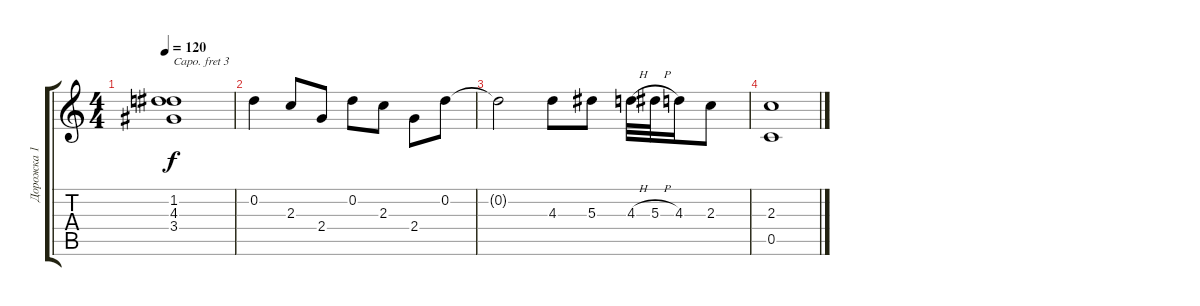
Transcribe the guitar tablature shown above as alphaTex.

\track ("Дорожка 1" "Дорожка 1") {instrument acousticguitarsteel}
\staff {score tabs}
\capo 3
\tuning (E4 B3 G3 D3 A2 E2) {hide}
\ts (4 4)
\tempo 120
\clef g2
\ks c
(1.2{t} 4.3{t} 3.4{t}).1{dy f} |
0.2.4 2.3.8 2.4.8 0.2.8 2.3.8 2.4.8 0.2.8 |
0.2{t}.2 4.3.8 5.3.8 4.3{h}.32 5.3{h}.32 4.3.16 2.3.8 |
(2.3 0.5).1
